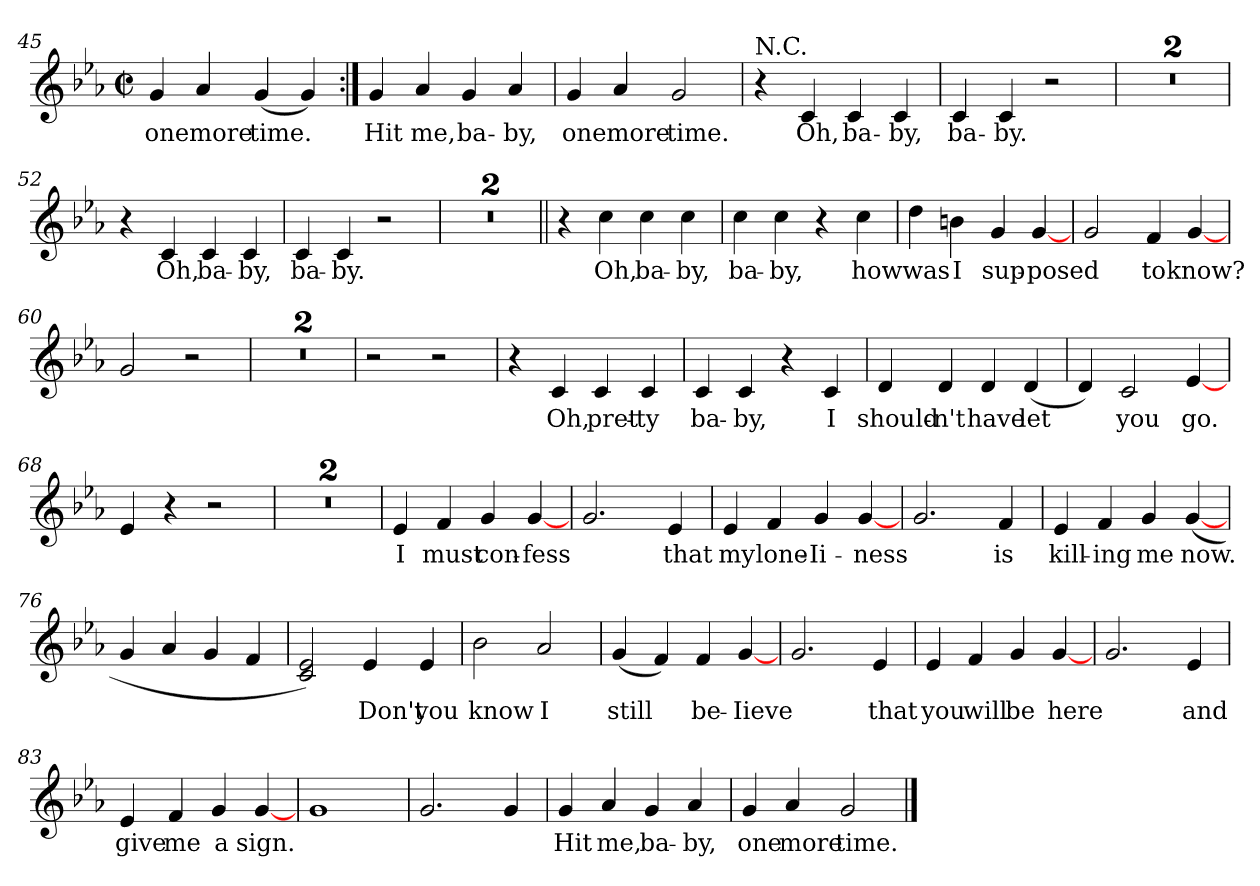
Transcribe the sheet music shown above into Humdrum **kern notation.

**kern	**text
*part1	*part1
*staff1	*staff1
*clefG2	*
*k[b-e-a-]	*
*c:	*
*M2/2	*
*met(c|)	*
=45	=45
4g	-one
4a-	-more
(4g	-time.
4g)	.
!!LO:LB:g=z
=46:|!	=46:|!
4g	-Hit
4a-	-me,
4g	-ba-
4a-	-by,
=47	=47
4g	-one
4a-	-more
2g	-time.
=48	=48
!LO:TX:a:t=N.C.	!
4r	.
4c	-Oh,
4c	-ba-
4c	-by,
=49	=49
4c	-ba-
4c	-by.
2r	.
!!LO:LB:g=z
=50	=50
1r	.
=51	=51
1r	.
=52	=52
4r	.
4c	-Oh,
4c	-ba-
4c	-by,
=53	=53
4c	-ba-
4c	-by.
2r	.
!!LO:LB:g=z
=54	=54
1r	.
=55	=55
1r	.
=56||	=56||
4r	.
4cc	-Oh,
4cc	-ba-
4cc	-by,
=57	=57
4cc	-ba-
4cc	-by,
4r	.
4cc	-how
!!LO:LB:g=z
=58	=58
4dd	-was
4b	-I
4g	-sup-
[4g	-posed
=59	=59
2g	.
4f	-to
[4g	-know?
=60	=60
2g	.
2r	.
=61	=61
1r	.
!!LO:LB:g=z
=62	=62
1r	.
=63	=63
2r	.
2r	.
=64	=64
4r	.
4c	-Oh,
4c	-pret-
4c	-ty
=65	=65
4c	-ba-
4c	-by,
4r	.
4c	-I
!!LO:LB:g=z
=66	=66
4d	-should-
4d	-n't
4d	-have
(4d	-let
=67	=67
4d)	.
2c	-you
[4e-	-go.
=68	=68
4e-	.
4r	.
2r	.
=69	=69
1r	.
!!LO:LB:g=z
=70	=70
1r	.
=71	=71
4e-	-I
4f	-must
4g	-con-
[4g	-fess
=72	=72
2.g	.
4e-	-that
=73	=73
4e-	-my
4f	-lone-
4g	-Ii-
[4g	-ness
!!LO:LB:g=z
=74	=74
2.g	.
4f	-is
=75	=75
4e-	-kill-
4f	-ing
4g	-me
([4g	-now.
=76	=76
4g	.
4a-	.
4g	.
4f	.
=77	=77
2c 2e-)	.
4e-	-Don't
4e-	-you
!!LO:LB:g=z
=78	=78
2b-	-know
2a-	-I
=79	=79
(4g	-still
4f)	.
4f	-be-
[4g	-Iieve
=80	=80
2.g	.
4e-	-that
!!LO:LB:g=z
=81	=81
4e-	-you
4f	-will
4g	-be
[4g	-here
=82	=82
2.g	.
4e-	-and
=83	=83
4e-	-give
4f	-me
4g	-a
[4g	-sign.
=84	=84
1g	.
!!LO:LB:g=z
=85	=85
2.g	.
4g	.
=86	=86
4g	-Hit
4a-	-me,
4g	-ba-
4a-	-by,
=87	=87
4g	-one
4a-	-more
2g	-time.
==	==
*-	*-
